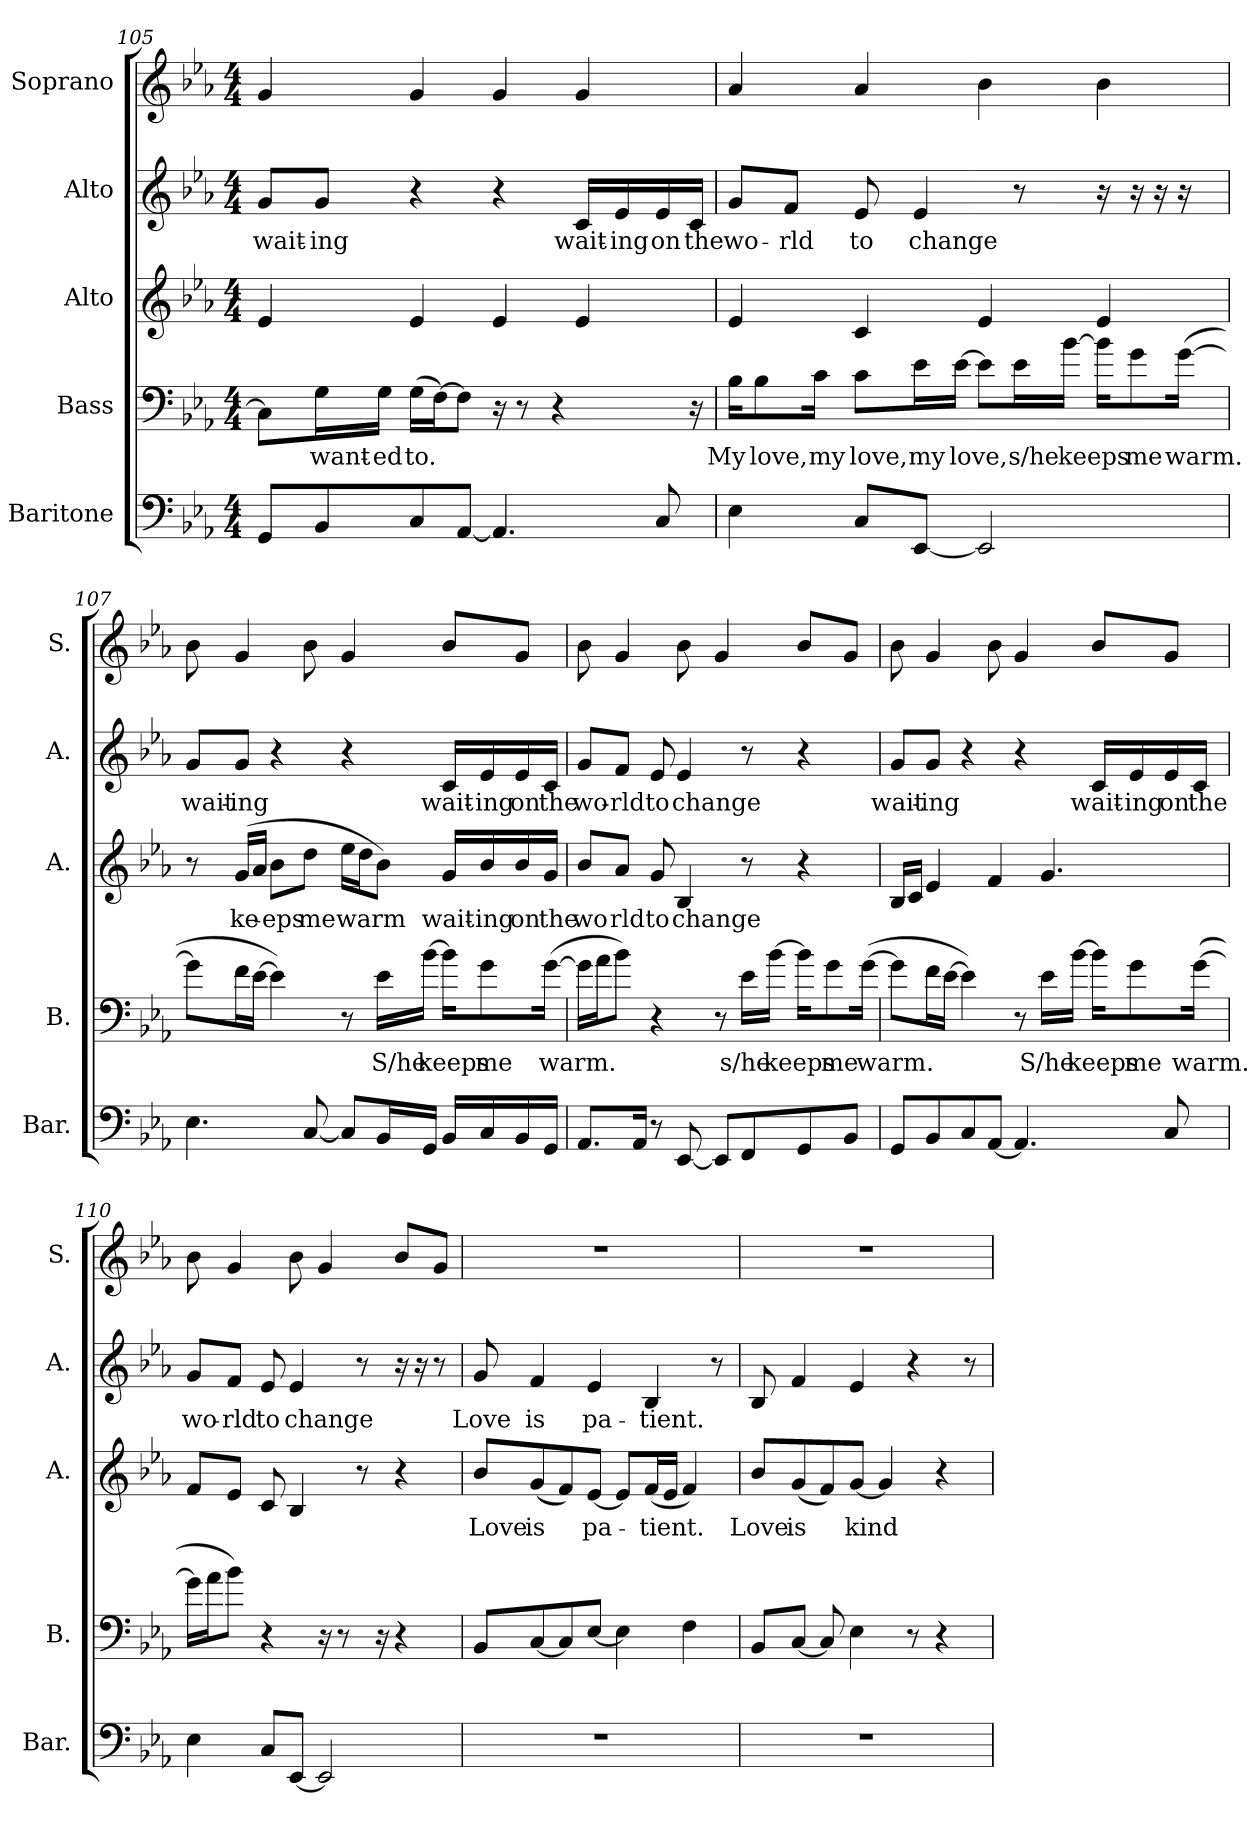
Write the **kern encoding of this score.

**kern	**kern	**text	**kern	**text	**kern	**text	**kern
*part5	*part4	*part4	*part3	*part3	*part2	*part2	*part1
*staff5	*staff4	*staff4	*staff3	*staff3	*staff2	*staff2	*staff1
*I"Baritone	*I"Bass	*	*I"Alto	*	*I"Alto	*	*I"Soprano
*I'Bar.	*I'B.	*	*I'A.	*	*I'A.	*	*I'S.
*clefF4	*clefF4	*	*clefG2	*	*clefG2	*	*clefG2
*k[b-e-a-]	*k[b-e-a-]	*	*k[b-e-a-]	*	*k[b-e-a-]	*	*k[b-e-a-]
*M4/4	*M4/4	*	*M4/4	*	*M4/4	*	*M4/4
=105	=105	=105	=105	=105	=105	=105	=105
8GG/L	8C\L]	.	4e-/	.	8g/L	wait-	4g/
8BB-/	16G\L	want-	.	.	8g/J	-ing	.
.	16G\JJ	-ed	.	.	.	.	.
8C/	(16G\LL	to.	4e-/	.	4r	.	4g/
.	[16F\J)	.	.	.	.	.	.
[8AA-/J	8F\J]	.	.	.	.	.	.
4.AA-/]	16r	.	4e-/	.	4r	.	4g/
.	8r	.	.	.	.	.	.
.	4r	.	.	.	.	.	.
.	.	.	4e-/	.	16c/LL	wait-	4g/
.	.	.	.	.	16e-/	-ing	.
8C/	.	.	.	.	16e-/	on	.
.	16r	.	.	.	16c/JJ	the	.
!!LO:PB:g=z
=106	=106	=106	=106	=106	=106	=106	=106
4E-\	16B-\KL	My	4e-/	.	8g/L	wo-	4a-/
.	8B-\	love,	.	.	.	.	.
.	.	.	.	.	8f/J	-rld	.
.	16c\Jk	my	.	.	.	.	.
8C/L	8c\L	love,	4c/	.	8e-/	to	4a-/
[8EE-/J	16e-\L	my	.	.	4e-/	change	.
.	[16e-\JJ	love,	.	.	.	.	.
2EE-/]	8e-\L]	.	4e-/	.	.	.	4b-\
.	16e-\L	s/he	.	.	8r	.	.
.	[16b-\JJ	keeps	.	.	.	.	.
.	16b-\KL]	.	4e-/	.	16r	.	4b-\
.	8g\	me	.	.	16r	.	.
.	.	.	.	.	16r	.	.
.	([16g\Jk	warm.	.	.	16r	.	.
!!LO:LB:g=z
=107	=107	=107	=107	=107	=107	=107	=107
4.E-\	8g\L]	.	8r	.	8g/L	wait-	8b-\
.	16f\L	.	(16g/LL	ke-	8g/J	-ing	4g/
.	[16e-\JJ	.	16a-/JJ	.	.	.	.
.	4e-\])	.	8b-\L	-eps	4r	.	.
[8C/	.	.	8dd\J	me	.	.	8b-\
8C/L]	8r	.	16ee-\LL	warm	4r	.	4g/
.	.	.	16dd\J	.	.	.	.
16BB-/L	16e-\LL	S/he	8b-\J)	.	.	.	.
16GG/JJ	[16b-\JJ	keeps	.	.	.	.	.
16BB-/LL	16b-\KL]	.	16g/LL	wait-	16c/LL	wait-	8b-/L
16C/	8g\	me	16b-/	-ing	16e-/	-ing	.
16BB-/	.	.	16b-/	on	16e-/	on	8g/J
16GG/JJ	([16g\Jk	warm.	16g/JJ	the	16c/JJ	the	.
!!LO:PB:g=z
=108	=108	=108	=108	=108	=108	=108	=108
8.AA-/L	16g\LL]	.	8b-/L	wo	8g/L	wo-	8b-\
.	16a-\J	.	.	.	.	.	.
.	8b-\J)	.	8a-/J	rld	8f/J	-rld	4g/
16AA-/Jk	.	.	.	.	.	.	.
8r	4r	.	8g/	to	8e-/	to	.
[8EE-/	.	.	4B-/	change	4e-/	change	8b-\
8EE-/L]	8r	.	.	.	.	.	4g/
8FF/	16e-\LL	s/he	8r	.	8r	.	.
.	[16b-\JJ	keeps	.	.	.	.	.
8GG/	16b-\KL]	.	4r	.	4r	.	8b-/L
.	8g\	me	.	.	.	.	.
8BB-/J	.	.	.	.	.	.	8g/J
.	([16g\Jk	warm.	.	.	.	.	.
!!LO:LB:g=z
=109	=109	=109	=109	=109	=109	=109	=109
8GG/L	8g\L]	.	16B-/LL	.	8g/L	wait-	8b-\
.	.	.	16c/JJ	.	.	.	.
8BB-/	16f\L	.	4e-/	.	8g/J	-ing	4g/
.	[16e-\JJ	.	.	.	.	.	.
8C/	4e-\])	.	.	.	4r	.	.
[8AA-/J	.	.	4f/	.	.	.	8b-\
4.AA-/]	8r	.	.	.	4r	.	4g/
.	16e-\LL	S/he	4.g/	.	.	.	.
.	[16b-\JJ	keeps	.	.	.	.	.
.	16b-\KL]	.	.	.	16c/LL	wait-	8b-/L
.	8g\	me	.	.	16e-/	-ing	.
8C/	.	.	.	.	16e-/	on	8g/J
.	([16g\Jk	warm.	.	.	16c/JJ	the	.
=110	=110	=110	=110	=110	=110	=110	=110
4E-\	16g\LL]	.	8f/L	.	8g/L	wo-	8b-\
.	16a-\J	.	.	.	.	.	.
.	8b-\J)	.	8e-/J	.	8f/J	-rld	4g/
8C/L	4r	.	8c/	.	8e-/	to	.
[8EE-/J	.	.	4B-/	.	4e-/	change	8b-\
2EE-/]	16r	.	.	.	.	.	4g/
.	8r	.	.	.	.	.	.
.	.	.	8r	.	8r	.	.
.	16r	.	.	.	.	.	.
.	4r	.	4r	.	16r	.	8b-/L
.	.	.	.	.	16r	.	.
.	.	.	.	.	8r	.	8g/J
!!LO:PB:g=z
=111	=111	=111	=111	=111	=111	=111	=111
1r	8BB-/L	.	8b-/L	Love	8g/	Love	1r
.	[8C/	.	(8g/	is	4f/	is	.
.	8C/]	.	8f/)	.	.	.	.
.	[8E-/J	.	[8e-/J	pa-	4e-/	pa-	.
.	4E-\]	.	8e-/L]	.	.	.	.
.	.	.	(16f/L	-tient.	4B-/	-tient.	.
.	.	.	16e-/JJ	.	.	.	.
.	4F\	.	4f/)	.	.	.	.
.	.	.	.	.	8r	.	.
=112	=112	=112	=112	=112	=112	=112	=112
1r	8BB-/L	.	8b-/L	Love	8B-/	.	1r
.	[8C/J	.	(8g/	is	4f/	.	.
.	8C/]	.	8f/)	.	.	.	.
.	4E-\	.	[8g/J	kind	4e-/	.	.
.	.	.	4g/]	.	.	.	.
.	8r	.	.	.	4r	.	.
.	4r	.	4r	.	.	.	.
.	.	.	.	.	8r	.	.
=	=	=	=	=	=	=	=
*-	*-	*-	*-	*-	*-	*-	*-
